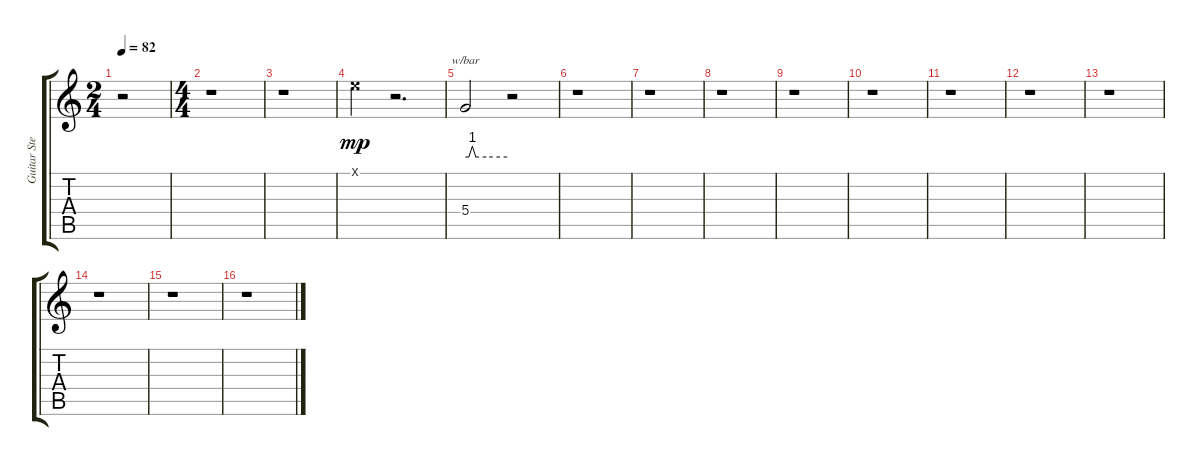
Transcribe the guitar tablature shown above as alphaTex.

\track ("Guitar Steel" "Guitar Ste") {instrument acousticguitarsteel}
\staff {score tabs}
\tuning (E4 B3 G3 D3 A2 E2) {hide}
\ts (2 4)
\tempo 82
\clef g2
\ks c
r.2{dy mp instrument acousticguitarsteel} |
\ts (4 4)
r.1 |
r.1 |
0.1{x}.4 r.2{d} |
5.4.2{tbe (custom default 0 0 5 0 10 4 15 0 30 0 60 0)} r.2 |
r.1 |
r.1 |
r.1 |
r.1 |
r.1 |
r.1 |
r.1 |
r.1 |
r.1 |
r.1 |
r.1
